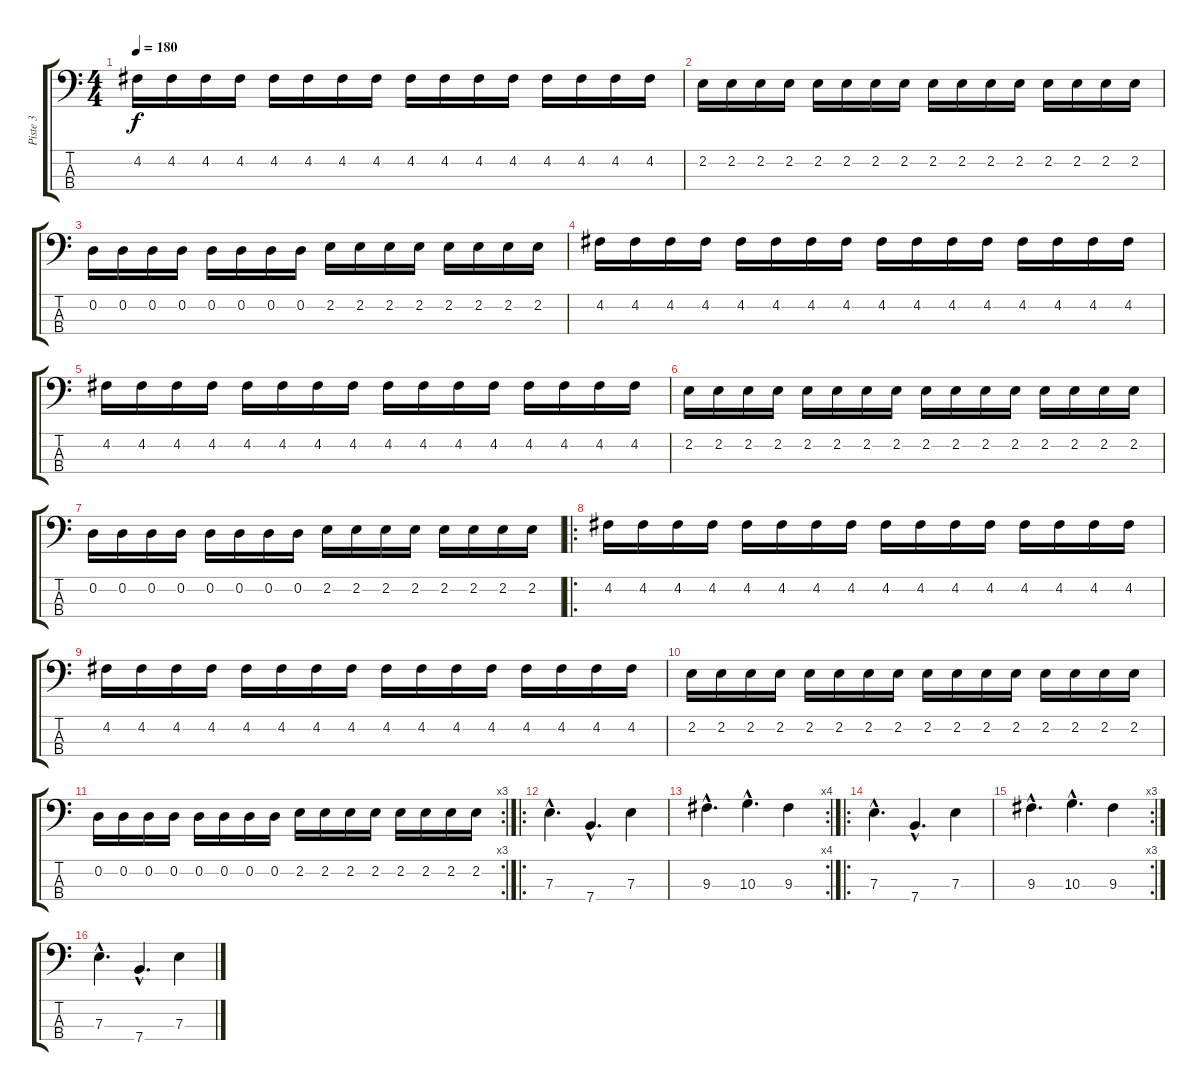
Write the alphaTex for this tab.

\track ("Piste 3" "Piste 3") {instrument electricbassfinger}
\staff {score tabs}
\tuning (G2 D2 A1 E1) {hide}
\ts (4 4)
\tempo 180
\clef f4
\ks c
4.2.16{dy f} 4.2.16 4.2.16 4.2.16 4.2.16 4.2.16 4.2.16 4.2.16 4.2.16 4.2.16 4.2.16 4.2.16 4.2.16 4.2.16 4.2.16 4.2.16 |
2.2.16 2.2.16 2.2.16 2.2.16 2.2.16 2.2.16 2.2.16 2.2.16 2.2.16 2.2.16 2.2.16 2.2.16 2.2.16 2.2.16 2.2.16 2.2.16 |
0.2.16 0.2.16 0.2.16 0.2.16 0.2.16 0.2.16 0.2.16 0.2.16 2.2.16 2.2.16 2.2.16 2.2.16 2.2.16 2.2.16 2.2.16 2.2.16 |
4.2.16 4.2.16 4.2.16 4.2.16 4.2.16 4.2.16 4.2.16 4.2.16 4.2.16 4.2.16 4.2.16 4.2.16 4.2.16 4.2.16 4.2.16 4.2.16 |
4.2.16 4.2.16 4.2.16 4.2.16 4.2.16 4.2.16 4.2.16 4.2.16 4.2.16 4.2.16 4.2.16 4.2.16 4.2.16 4.2.16 4.2.16 4.2.16 |
2.2.16 2.2.16 2.2.16 2.2.16 2.2.16 2.2.16 2.2.16 2.2.16 2.2.16 2.2.16 2.2.16 2.2.16 2.2.16 2.2.16 2.2.16 2.2.16 |
0.2.16 0.2.16 0.2.16 0.2.16 0.2.16 0.2.16 0.2.16 0.2.16 2.2.16 2.2.16 2.2.16 2.2.16 2.2.16 2.2.16 2.2.16 2.2.16 |
\ro
4.2.16 4.2.16 4.2.16 4.2.16 4.2.16 4.2.16 4.2.16 4.2.16 4.2.16 4.2.16 4.2.16 4.2.16 4.2.16 4.2.16 4.2.16 4.2.16 |
4.2.16 4.2.16 4.2.16 4.2.16 4.2.16 4.2.16 4.2.16 4.2.16 4.2.16 4.2.16 4.2.16 4.2.16 4.2.16 4.2.16 4.2.16 4.2.16 |
2.2.16 2.2.16 2.2.16 2.2.16 2.2.16 2.2.16 2.2.16 2.2.16 2.2.16 2.2.16 2.2.16 2.2.16 2.2.16 2.2.16 2.2.16 2.2.16 |
\rc 3
0.2.16 0.2.16 0.2.16 0.2.16 0.2.16 0.2.16 0.2.16 0.2.16 2.2.16 2.2.16 2.2.16 2.2.16 2.2.16 2.2.16 2.2.16 2.2.16 |
\ro
7.3{hac}.4{d} 7.4{hac}.4{d} 7.3.4 |
\rc 4
9.3{hac}.4{d} 10.3{hac}.4{d} 9.3.4 |
\ro
7.3{hac}.4{d} 7.4{hac}.4{d} 7.3.4 |
\rc 3
9.3{hac}.4{d} 10.3{hac}.4{d} 9.3.4 |
7.3{hac}.4{d} 7.4{hac}.4{d} 7.3.4
